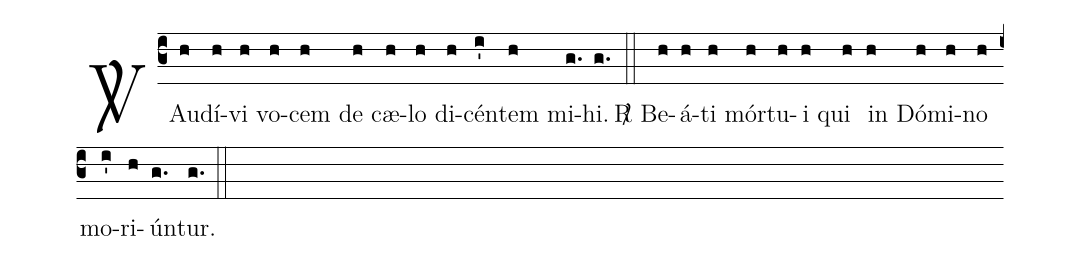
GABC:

def-m1:\ifx\vrlinebreak\undefined\else;
def-m2:\fi;
%%
% The syntax in this part is called gabc. Please refer to http://home.gna.org/gregorio/gabc/#basis

(c3)<sp>V/</sp>~Au(h)dí(h)vi(h) vo(h)cem(h) de(h) cæ(h)lo(h) di(h)cén(i')tem(h) mi(g.)hi.(g.) (::[em1]Z[em2])
<sp>R/</sp>~Be(h)á(h)ti(h) mór(h)tu(h)i(h) qui(h) in(h) Dó(h)mi(h)no(h) mo(i')ri(h)ún(g.)tur.(g.) (::)
